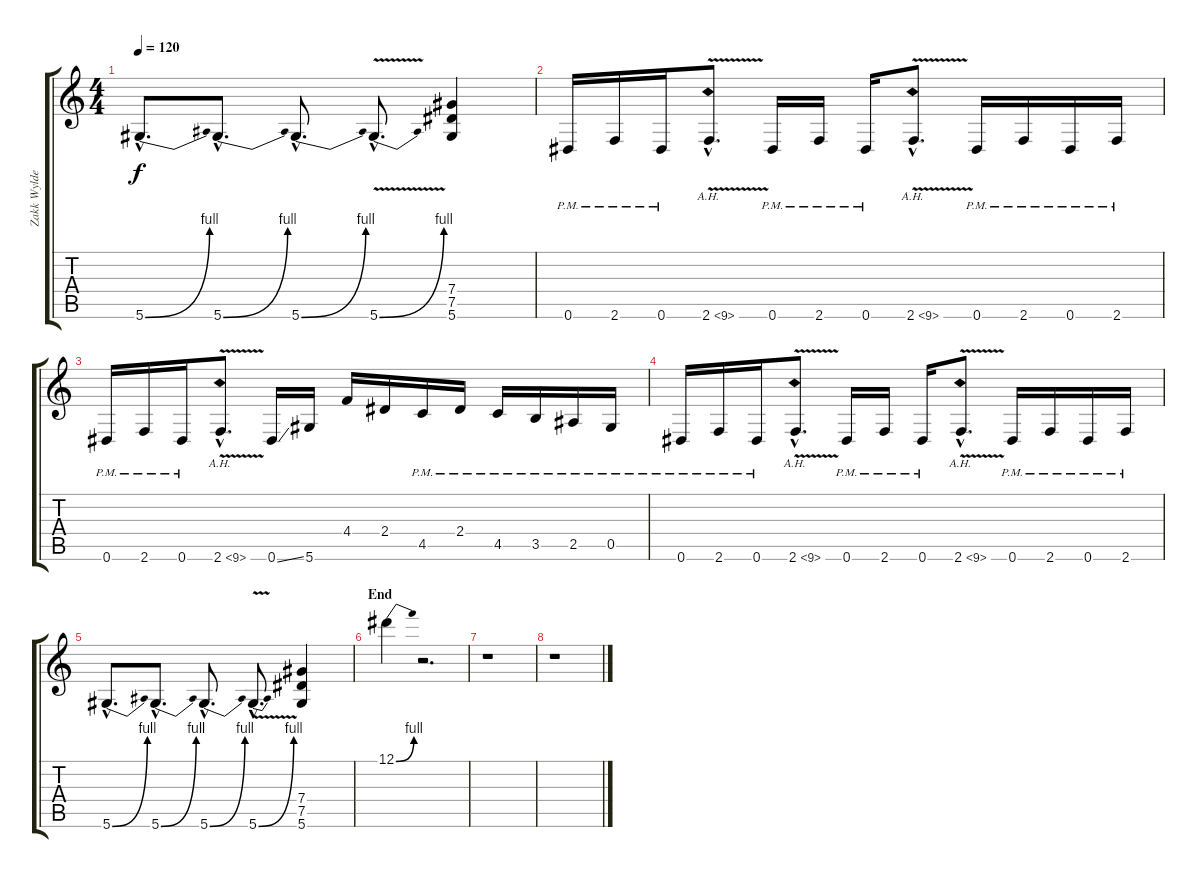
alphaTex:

\track ("Zakk Wylde" "Zakk Wylde") {instrument distortionguitar}
\staff {score tabs}
\tuning (Eb4 Bb3 Gb3 Db3 Ab2 Eb2) {hide}
\ts (4 4)
\tempo 120
\clef g2
\ks c
5.6{be (bend 0 0 60 4) hac}.8{d dy f} 5.6{be (bend 0 0 60 4) hac}.8{d} 5.6{be (bend 0 0 60 4) hac}.8{d} 5.6{be (bend 0 0 60 4) v hac}.8{d} (7.4 7.5 5.6).4 |
0.6{pm}.16 2.6{pm}.16 0.6{pm}.16 2.6{ah 7 v hac}.8{d} 0.6{pm}.16 2.6{pm}.16 0.6{pm}.16 2.6{ah 7 v hac}.8{d} 0.6{pm}.16 2.6{pm}.16 0.6{pm}.16 2.6{pm}.16 |
0.6{pm}.16 2.6{pm}.16 0.6{pm}.16 2.6{ah 7 v hac}.8{d} 0.6{ss}.16 5.6.16 4.4.16 2.4.16 4.5{pm}.16 2.4{pm}.16 4.5{pm}.16 3.5{pm}.16 2.5{pm}.16 0.5{pm}.16 |
0.6{pm}.16 2.6{pm}.16 0.6{pm}.16 2.6{ah 7 v hac}.8{d} 0.6{pm}.16 2.6{pm}.16 0.6{pm}.16 2.6{ah 7 v hac}.8{d} 0.6{pm}.16 2.6{pm}.16 0.6{pm}.16 2.6{pm}.16 |
5.6{be (bend 0 0 60 4) hac}.8{d} 5.6{be (bend 0 0 60 4) hac}.8{d} 5.6{be (bend 0 0 60 4) hac}.8{d} 5.6{be (bend 0 0 60 4) v hac}.8{d} (7.4 7.5 5.6).4 |
\section ("" "End")
12.1{be (bend 0 0 60 4)}.4 r.2{d} |
r.1 |
r.1
